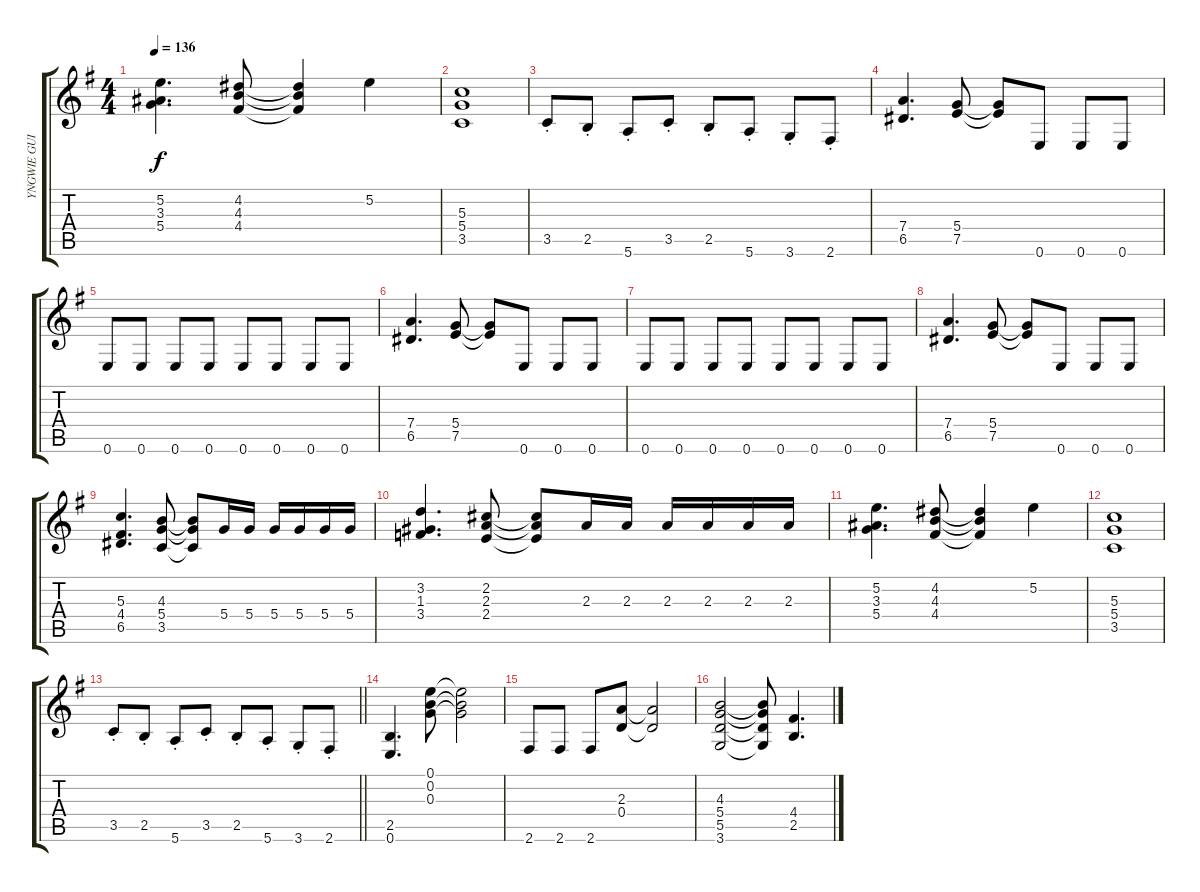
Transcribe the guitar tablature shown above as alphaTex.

\track ("YNGWIE GUITAR 1" "YNGWIE GUI") {instrument overdrivenguitar}
\staff {score tabs}
\tuning (E4 B3 G3 D3 A2 E2) {hide}
\ts (4 4)
\tempo 136
\clef g2
\ks eminor
(5.2 3.3 5.4).4{d dy f} (4.2 4.3 4.4).8 (4.2{t} 4.3{t} 4.4{t}).4 5.2.4 |
(5.3 5.4 3.5).1 |
3.5{st}.8 2.5{st}.8 5.6{st}.8 3.5{st}.8 2.5{st}.8 5.6{st}.8 3.6{st}.8 2.6{st}.8 |
(7.4 6.5).4{d} (5.4 7.5).8 (5.4{t} 7.5{t}).8 0.6.8 0.6.8 0.6.8 |
0.6.8 0.6.8 0.6.8 0.6.8 0.6.8 0.6.8 0.6.8 0.6.8 |
(7.4 6.5).4{d} (5.4 7.5).8 (5.4{t} 7.5{t}).8 0.6.8 0.6.8 0.6.8 |
0.6.8 0.6.8 0.6.8 0.6.8 0.6.8 0.6.8 0.6.8 0.6.8 |
(7.4 6.5).4{d} (5.4 7.5).8 (5.4{t} 7.5{t}).8 0.6.8 0.6.8 0.6.8 |
(5.3 4.4 6.5).4{d} (4.3 5.4 3.5).8 (4.3{t} 5.4{t} 3.5{t}).8 5.4.16 5.4.16 5.4.16 5.4.16 5.4.16 5.4.16 |
(3.2 1.3 3.4).4{d} (2.2 2.3 2.4).8 (2.2{t} 2.3{t} 2.4{t}).8 2.3.16 2.3.16 2.3.16 2.3.16 2.3.16 2.3.16 |
(5.2 3.3 5.4).4{d} (4.2 4.3 4.4).8 (4.2{t} 4.3{t} 4.4{t}).4 5.2.4 |
(5.3 5.4 3.5).1 |
\barLineRight lightlight
3.5{st}.8 2.5{st}.8 5.6{st}.8 3.5{st}.8 2.5{st}.8 5.6{st}.8 3.6{st}.8 2.6{st}.8 |
(2.5 0.6).4{d} (0.1 0.2 0.3).8 (0.1{t} 0.2{t} 0.3{t}).2 |
2.6.8 2.6.8 2.6.8 (2.3 0.4).8 (2.3{t} 0.4{t}).2 |
(4.3 5.4 5.5 3.6).2 (4.3{t} 5.4{t} 5.5{t} 3.6{t}).8 (4.4 2.5).4{d}
